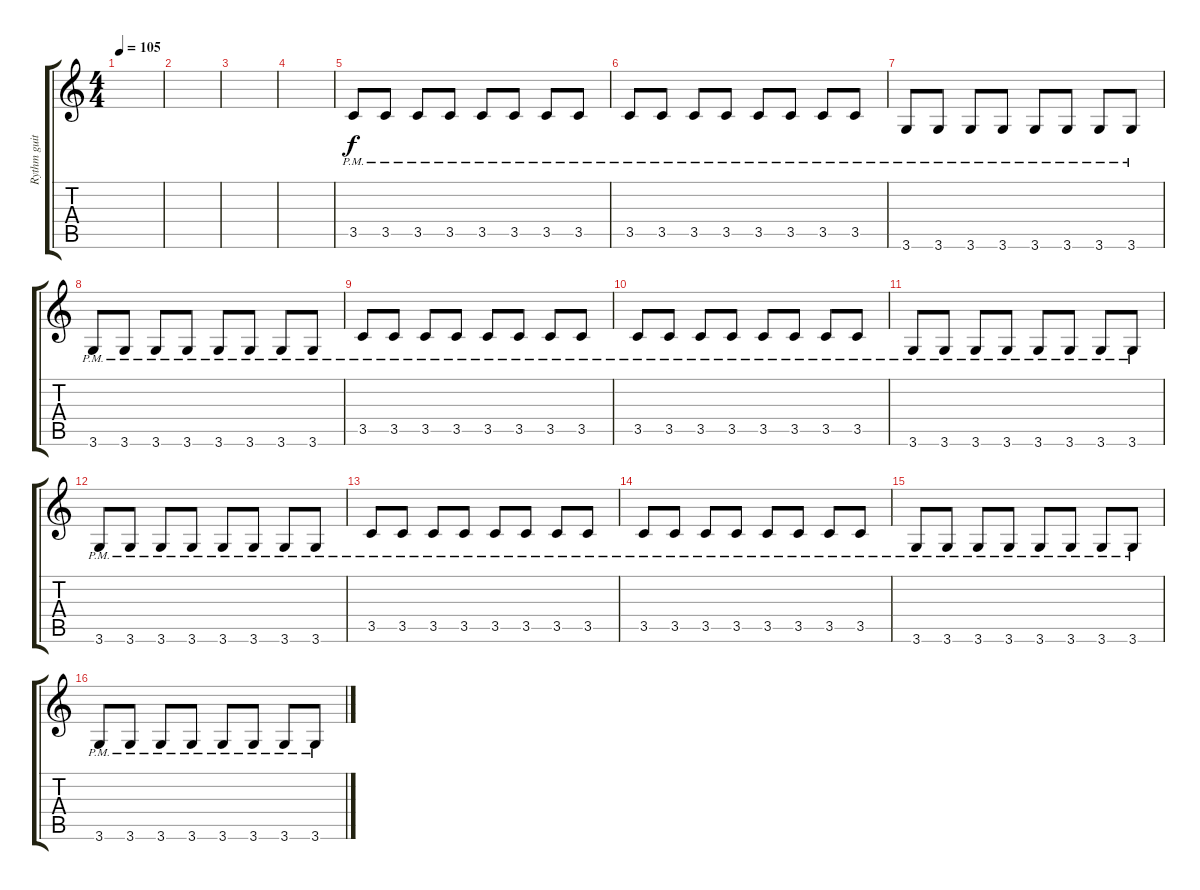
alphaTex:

\track ("Rythm guitar" "Rythm guit") {instrument overdrivenguitar}
\staff {score tabs}
\tuning (E4 B3 G3 D3 A2 E2) {hide}
\ts (4 4)
\tempo 105
\clef g2
\ks c
|
|
|
|
3.5{pm}.8 3.5{pm}.8 3.5{pm}.8 3.5{pm}.8 3.5{pm}.8 3.5{pm}.8 3.5{pm}.8 3.5{pm}.8 |
3.5{pm}.8 3.5{pm}.8 3.5{pm}.8 3.5{pm}.8 3.5{pm}.8 3.5{pm}.8 3.5{pm}.8 3.5{pm}.8 |
3.6{pm}.8 3.6{pm}.8 3.6{pm}.8 3.6{pm}.8 3.6{pm}.8 3.6{pm}.8 3.6{pm}.8 3.6{pm}.8 |
3.6{pm}.8 3.6{pm}.8 3.6{pm}.8 3.6{pm}.8 3.6{pm}.8 3.6{pm}.8 3.6{pm}.8 3.6{pm}.8 |
3.5{pm}.8 3.5{pm}.8 3.5{pm}.8 3.5{pm}.8 3.5{pm}.8 3.5{pm}.8 3.5{pm}.8 3.5{pm}.8 |
3.5{pm}.8 3.5{pm}.8 3.5{pm}.8 3.5{pm}.8 3.5{pm}.8 3.5{pm}.8 3.5{pm}.8 3.5{pm}.8 |
3.6{pm}.8 3.6{pm}.8 3.6{pm}.8 3.6{pm}.8 3.6{pm}.8 3.6{pm}.8 3.6{pm}.8 3.6{pm}.8 |
3.6{pm}.8 3.6{pm}.8 3.6{pm}.8 3.6{pm}.8 3.6{pm}.8 3.6{pm}.8 3.6{pm}.8 3.6{pm}.8 |
3.5{pm}.8 3.5{pm}.8 3.5{pm}.8 3.5{pm}.8 3.5{pm}.8 3.5{pm}.8 3.5{pm}.8 3.5{pm}.8 |
3.5{pm}.8 3.5{pm}.8 3.5{pm}.8 3.5{pm}.8 3.5{pm}.8 3.5{pm}.8 3.5{pm}.8 3.5{pm}.8 |
3.6{pm}.8 3.6{pm}.8 3.6{pm}.8 3.6{pm}.8 3.6{pm}.8 3.6{pm}.8 3.6{pm}.8 3.6{pm}.8 |
3.6{pm}.8 3.6{pm}.8 3.6{pm}.8 3.6{pm}.8 3.6{pm}.8 3.6{pm}.8 3.6{pm}.8 3.6{pm}.8
